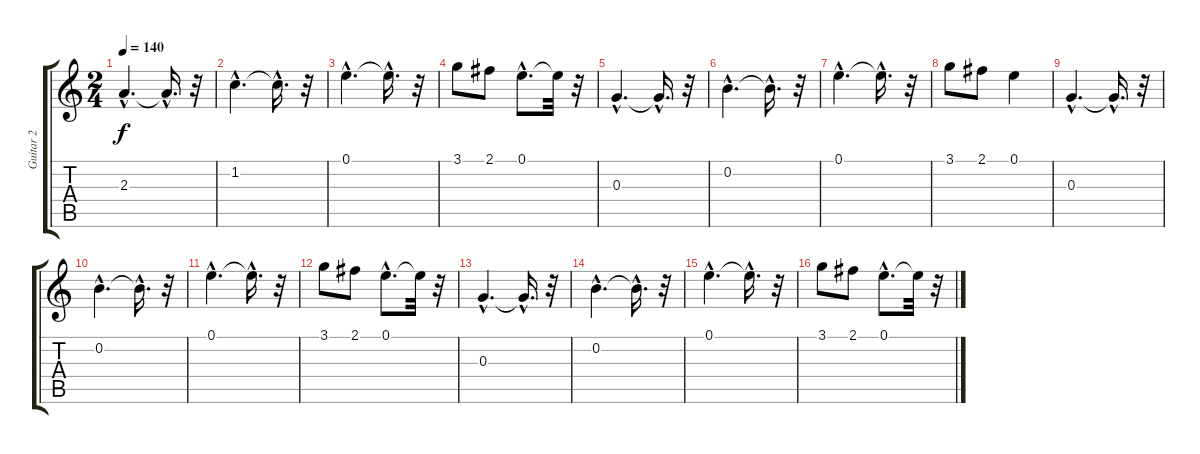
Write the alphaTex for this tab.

\track ("Guitar 2" "Guitar 2") {instrument distortionguitar}
\staff {score tabs}
\tuning (E4 B3 G3 D3 A2 E2) {hide}
\ts (2 4)
\tempo 140
\clef g2
\ks c
2.3{hac}.4{d dy f} 2.3{hac t}.16{d} r.32 |
1.2{hac}.4{d} 1.2{hac t}.16{d} r.32 |
0.1{hac}.4{d} 0.1{hac t}.16{d} r.32 |
3.1.8 2.1.8 0.1{hac}.8{d} 0.1{t}.32 r.32 |
0.3{hac}.4{d} 0.3{hac t}.16{d} r.32 |
0.2{hac}.4{d} 0.2{hac t}.16{d} r.32 |
0.1{hac}.4{d} 0.1{hac t}.16{d} r.32 |
3.1.8 2.1.8 0.1.4 |
0.3{hac}.4{d} 0.3{hac t}.16{d} r.32 |
0.2{hac}.4{d} 0.2{hac t}.16{d} r.32 |
0.1{hac}.4{d} 0.1{hac t}.16{d} r.32 |
3.1.8 2.1.8 0.1{hac}.8{d} 0.1{t}.32 r.32 |
0.3{hac}.4{d} 0.3{hac t}.16{d} r.32 |
0.2{hac}.4{d} 0.2{hac t}.16{d} r.32 |
0.1{hac}.4{d} 0.1{hac t}.16{d} r.32 |
3.1.8 2.1.8 0.1{hac}.8{d} 0.1{t}.32 r.32
